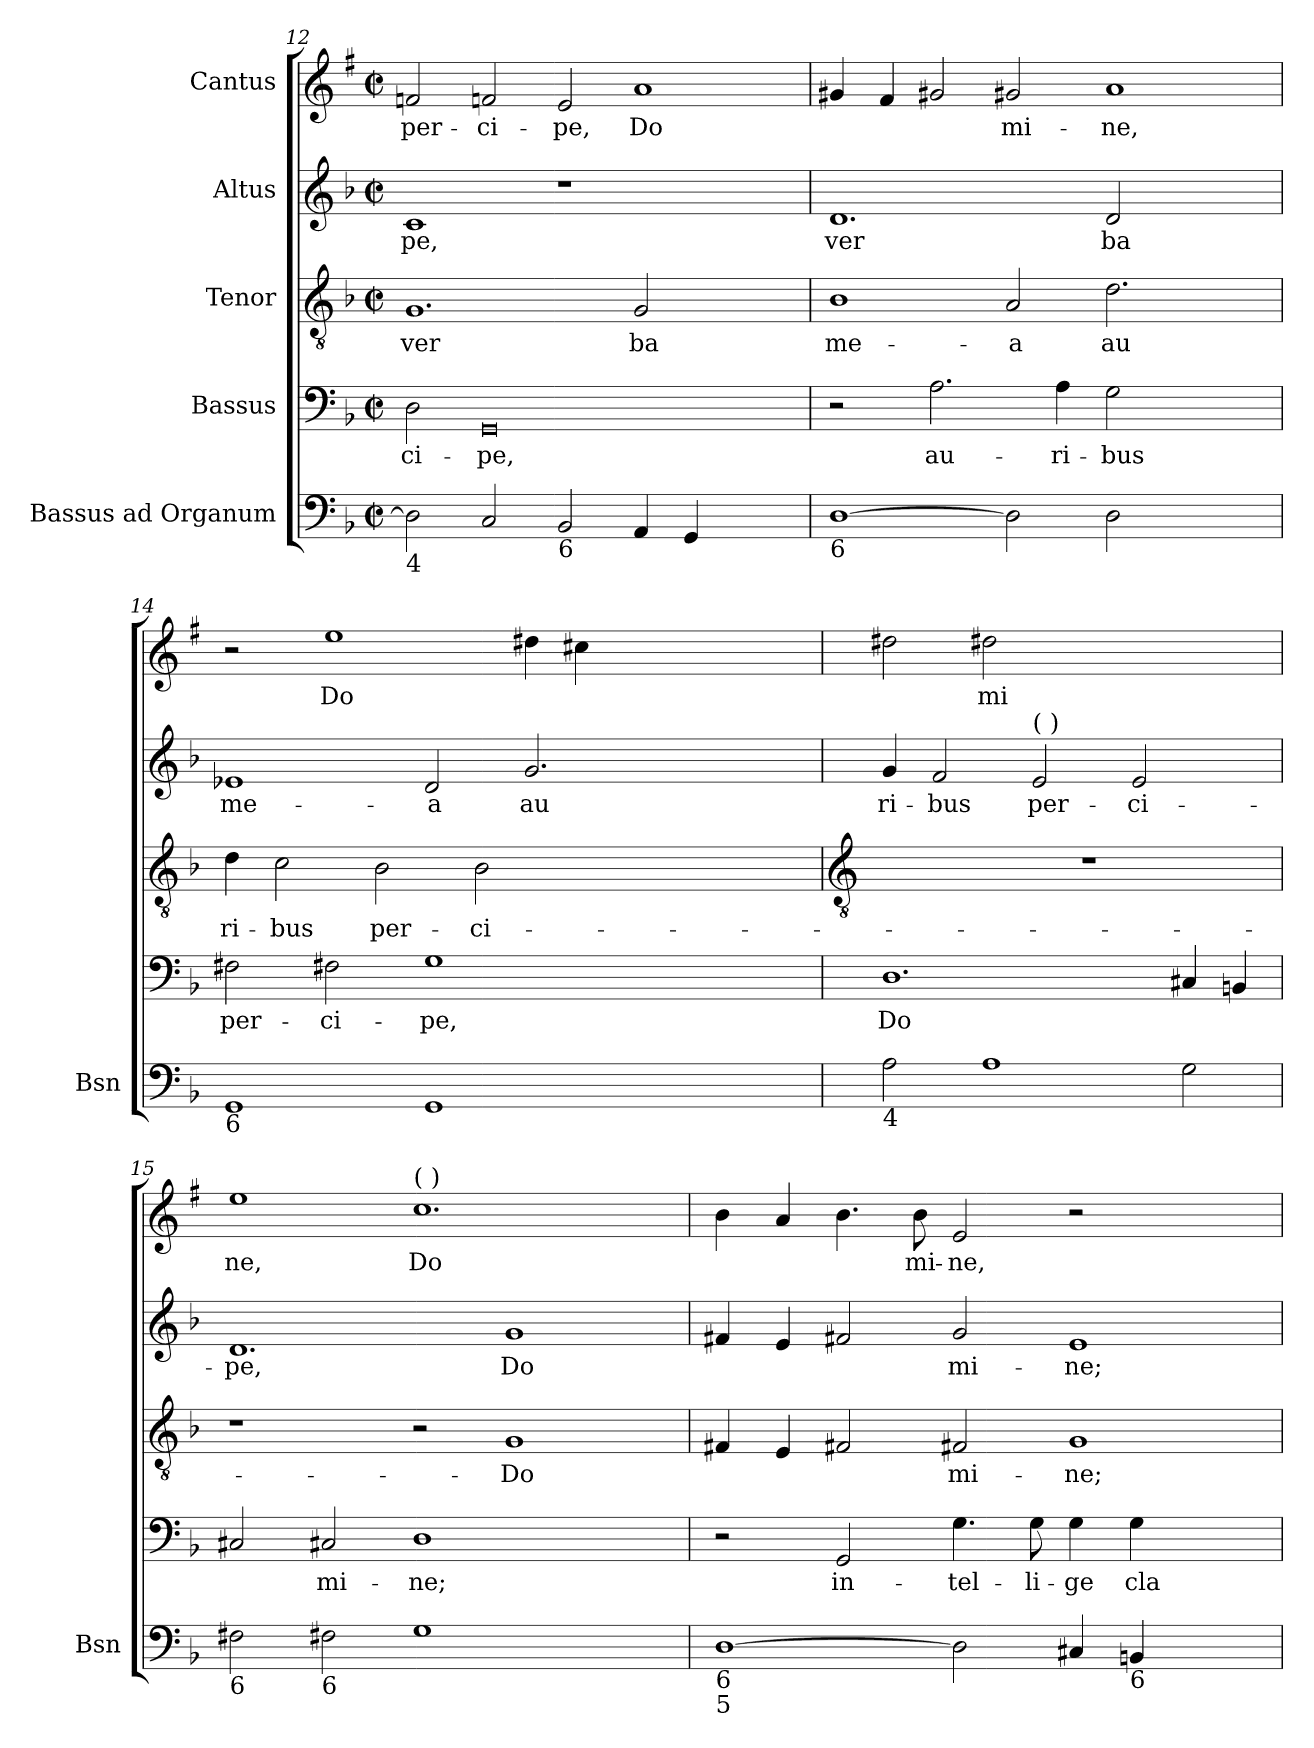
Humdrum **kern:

**kern	**kern	**text	**kern	**text	**kern	**text	**kern	**text
*part5	*part4	*part4	*part3	*part3	*part2	*part2	*part1	*part1
*staff5	*staff4	*staff4	*staff3	*staff3	*staff2	*staff2	*staff1	*staff1
*I"Bassus ad Organum	*I"Bassus	*	*I"Tenor	*	*I"Altus	*	*I"Cantus	*
*I'Bsn	*	*	*	*	*	*	*	*
*clefF4	*clefF4	*	*clefGv2	*	*clefG2	*	*clefG2	*
*	*	*	*	*	*	*	*ITrd1c2	*
*k[b-]	*k[b-]	*	*k[b-]	*	*k[b-]	*	*k[b-]	*
*F:	*F:	*	*F:	*	*F:	*	*F:	*
*M4/2	*M4/2	*	*M4/2	*	*M4/2	*	*M4/2	*
*met(c|)	*met(c|)	*	*met(c|)	*	*met(c|)	*	*met(c|)	*
=12A	=12A	=12A	=12A	=12A	=12A	=12A	=12A	=12A
!LO:TX:b:t=4	!	!	!	!	!	!	!	!
!	!	!LO:LY:b	!	!LO:LY:b	!	!LO:LY:b	!	!LO:LY:b
2D]	2D	ci-	1.G	ver	1c	-pe,	2e-X	per-
!	!	!LO:LY:b	!	!	!	!	!	!LO:LY:b
2C	0GG	-pe,	.	.	.	.	2e-X	-ci-
!LO:TX:b:t=6	!	!	!	!	!	!	!	!
!	!	!	!	!	!	!	!	!LO:LY:b
2BB-	.	.	.	.	1r	.	2d	-pe,
!	!	!	!	!LO:LY:b	!	!	!	!LO:LY:b
4AA	.	.	2G	ba	.	.	1g	Do
4GG	.	.	.	.	.	.	.	.
2ryy	.	.	2ryy	.	2ryy	.	.	.
=13A	=13A	=13A	=13A	=13A	=13A	=13A	=13A	=13A
!LO:TX:b:t=6	!	!	!	!	!	!	!	!
!	!	!	!	!LO:LY:b	!	!LO:LY:b	!	!
[1D	2r	.	1B-	me-	1.d	ver	4f#X	.
.	.	.	.	.	.	.	4e	.
!	!	!LO:LY:b	!	!	!	!	!	!
.	2.A	au-	.	.	.	.	2f#X	.
!	!	!	!	!LO:LY:b	!	!	!	!LO:LY:b
2D]	.	.	2A	-a	.	.	2f#X	mi-
!	!	!LO:LY:b	!	!	!	!	!	!
.	4A	-ri-	.	.	.	.	.	.
!	!	!LO:LY:b	!	!LO:LY:b	!	!LO:LY:b	!	!LO:LY:b
2D	2G	-bus	2.d	au	2d	ba	1g	-ne,
2ryy	2ryy	.	.	.	2ryy	.	.	.
.	.	.	4ryy	.	.	.	.	.
!!LO:LB:g=z
=14A	=14A	=14A	=14A	=14A	=14A	=14A	=14A	=14A
!LO:TX:b:t=6	!	!	!	!	!	!	!	!
!	!	!LO:LY:b	!	!LO:LY:b	!	!LO:LY:b	!	!
1GG	2F#X	per-	4d	ri-	1e-X	me-	2r	.
!	!	!	!	!LO:LY:b	!	!	!	!
.	.	.	2c	-bus	.	.	.	.
!	!	!LO:LY:b	!	!	!	!	!	!LO:LY:b
.	2F#X	-ci-	.	.	.	.	1dd	Do
!	!	!	!	!LO:LY:b	!	!	!	!
.	.	.	2B-	per-	.	.	.	.
!	!	!LO:LY:b	!	!	!	!LO:LY:b	!	!
1GG	1G	-pe,	.	.	2d	-a	.	.
!	!	!	!	!LO:LY:b	!	!	!	!
.	.	.	2B-	-ci-	.	.	.	.
!	!	!	!	!	!	!LO:LY:b	!	!
.	.	.	.	.	2.g	au	4cc#X	.
!	!	!	!	!LO:LY:b	!	!	!	!
.	.	.	[0Ayy	-pe,	.	.	4bn	.
1..ryy	1..ryy	.	.	.	.	.	1..ryy	.
.	.	.	.	.	1.ryy	.	.	.
!!LO:LB:g=z
=14B	=14B	=14B	=14B	=14B	=14B	=14B	=14B	=14B
*	*	*	*clefGv2	*	*	*	*	*
!LO:TX:b:t=4	!	!	!	!	!	!	!	!
!	!	!LO:LY:b	!	!	!	!LO:LY:b	!	!
2A	1.D	Do	1Ayy]	.	4g	ri-	2cc#X	.
!	!	!	!	!	!	!LO:LY:b	!	!
.	.	.	.	.	2f	-bus	.	.
!	!	!	!	!	!	!	!	!LO:LY:b
1A	.	.	.	.	.	.	2cc#X	mi
!	!	!	!	!	!LO:TX:a:t=(  )	!	!	!
!	!	!	!	!	!	!LO:LY:b	!	!
.	.	.	.	.	2e	per-	.	.
.	.	.	1r	.	.	.	1ryy	.
!	!	!	!	!	!	!LO:LY:b	!	!
.	.	.	.	.	2e	-ci-	.	.
2G	4C#X	.	.	.	.	.	.	.
.	4BBn	.	.	.	4ryy	.	.	.
!!LO:LB:g=z
=15	=15	=15	=15	=15	=15	=15	=15	=15
!LO:TX:b:t=6	!	!	!	!	!	!	!	!
!	!	!	!	!	!	!LO:LY:b	!	!LO:LY:b
2F#X	2C#X	.	1r	.	1.d	-pe,	1dd	ne,
!LO:TX:b:t=6	!	!	!	!	!	!	!	!
!	!	!LO:LY:b	!	!	!	!	!	!
2F#X	2C#X	mi-	.	.	.	.	.	.
!	!	!	!	!	!	!	!LO:TX:a:t=(  )	!
!	!	!LO:LY:b	!	!	!	!	!	!LO:LY:b
1G	1D	-ne;	2r	.	.	.	1.b-	Do
!	!	!	!	!LO:LY:b	!	!LO:LY:b	!	!
.	.	.	1G	Do	1g	Do	.	.
2ryy	2ryy	.	.	.	.	.	.	.
=16	=16	=16	=16	=16	=16	=16	=16	=16
!LO:TX:b:t=6	!	!	!	!	!	!	!	!
!LO:TX:b:t=5	!	!	!	!	!	!	!	!
[1D	2r	.	4F#X	.	4f#X	.	4a	.
.	.	.	4E	.	4e	.	4g	.
!	!	!LO:LY:b	!	!	!	!	!	!
.	2GG	in-	2F#X	.	2f#X	.	4.a	.
!	!	!	!	!	!	!	!	!LO:LY:b
.	.	.	.	.	.	.	8a	mi-
!	!	!LO:LY:b	!	!LO:LY:b	!	!LO:LY:b	!	!LO:LY:b
2D]	4.G	-tel-	2F#X	mi-	2g	mi-	2d	-ne,
!	!	!LO:LY:b	!	!	!	!	!	!
.	8G	-li-	.	.	.	.	.	.
!	!	!LO:LY:b	!	!LO:LY:b	!	!LO:LY:b	!	!
4C#X	4G	-ge	1G	-ne;	1e	-ne;	2r	.
!LO:TX:b:t=6	!	!	!	!	!	!	!	!
!	!	!LO:LY:b	!	!	!	!	!	!
4BBn	4G	cla-	.	.	.	.	.	.
2ryy	2ryy	.	.	.	.	.	2ryy	.
=	=	=	=	=	=	=	=	=
*-	*-	*-	*-	*-	*-	*-	*-	*-
